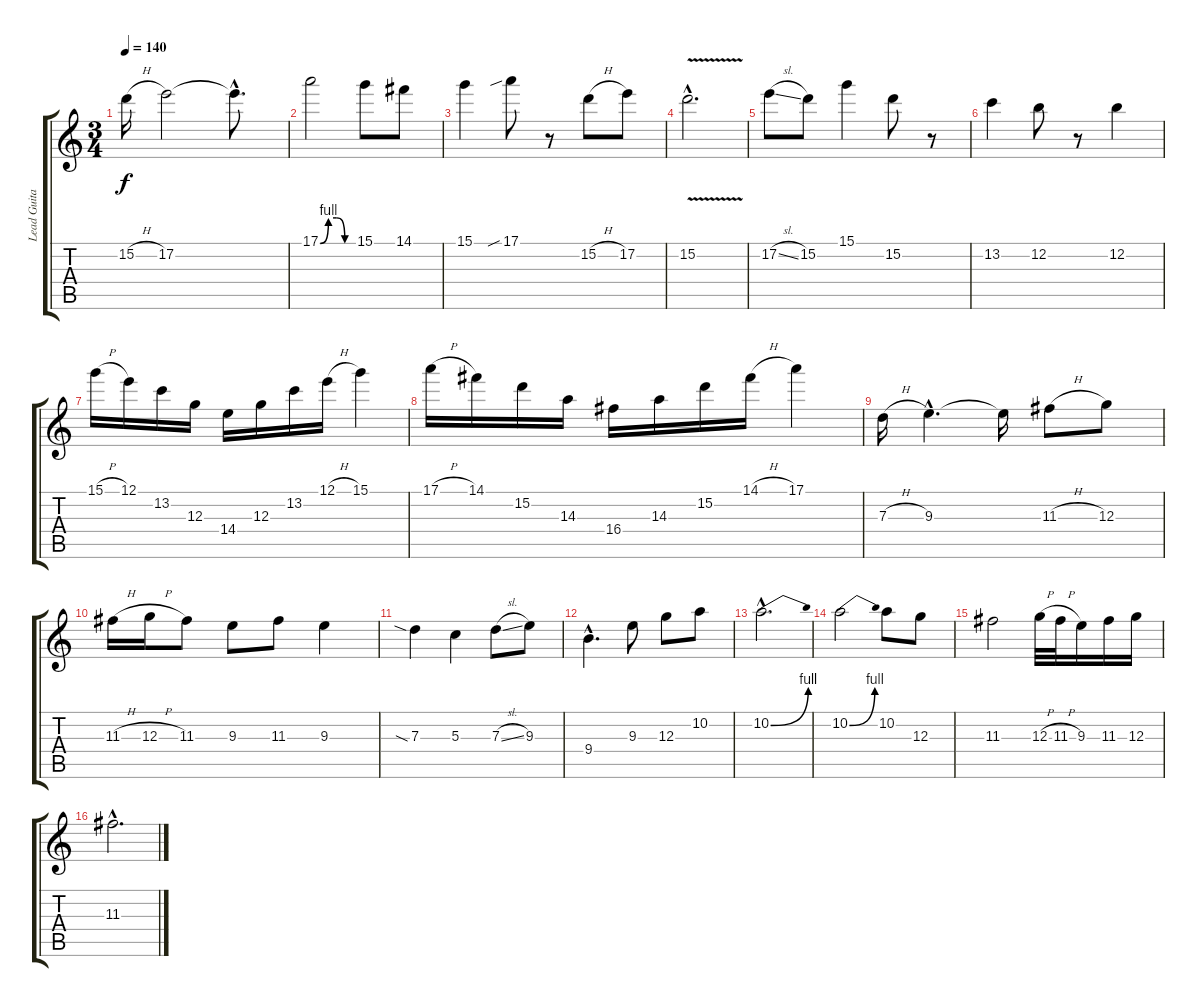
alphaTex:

\track ("Lead Guitar 1" "Lead Guita") {instrument overdrivenguitar}
\staff {score tabs}
\tuning (E4 B3 G3 D3 A2 E2) {hide}
\ts (3 4)
\section ("" "")
\tempo 140
\clef g2
\ks c
15.2{h}.16{dy f} 17.2.2 17.2{hac t}.8{d} |
17.1{be (custom 0 0 15 4 30 4 45 0 60 0)}.2 15.1.8 14.1.8 |
15.1.4 17.1{sib}.8 r.8 15.2{h}.8 17.2.8 |
15.2{v hac}.2{d} |
17.2{sl}.8 15.2.8 15.1.4 15.2.8 r.8 |
13.2.4 12.2.8 r.8 12.2.4 |
15.1{h}.16 12.1.16 13.2.16 12.3.16 14.4.16 12.3.16 13.2.16 12.1{h}.16 15.1.4 |
17.1{h}.16 14.1.16 15.2.16 14.3.16 16.4.16 14.3.16 15.2.16 14.1{h}.16 17.1.4 |
\section ("" "")
7.3{h}.16 9.3{hac}.4{d} 9.3{t}.16 11.3{h}.8 12.3.8 |
11.3{h}.16 12.3{h}.16 11.3.8 9.3.8 11.3.8 9.3.4 |
7.3{sia}.4 5.3.4 7.3{sl}.8 9.3.8 |
9.4{hac}.4{d} 9.3.8 12.3.8 10.2.8 |
10.2{be (bend 0 0 60 4) hac}.2{d} |
10.2{be (bend 0 0 60 4)}.2 10.2.8 12.3.8 |
11.3.2 12.3{h}.32 11.3{h}.32 9.3.16 11.3.16 12.3.16 |
11.3{hac}.2{d}
